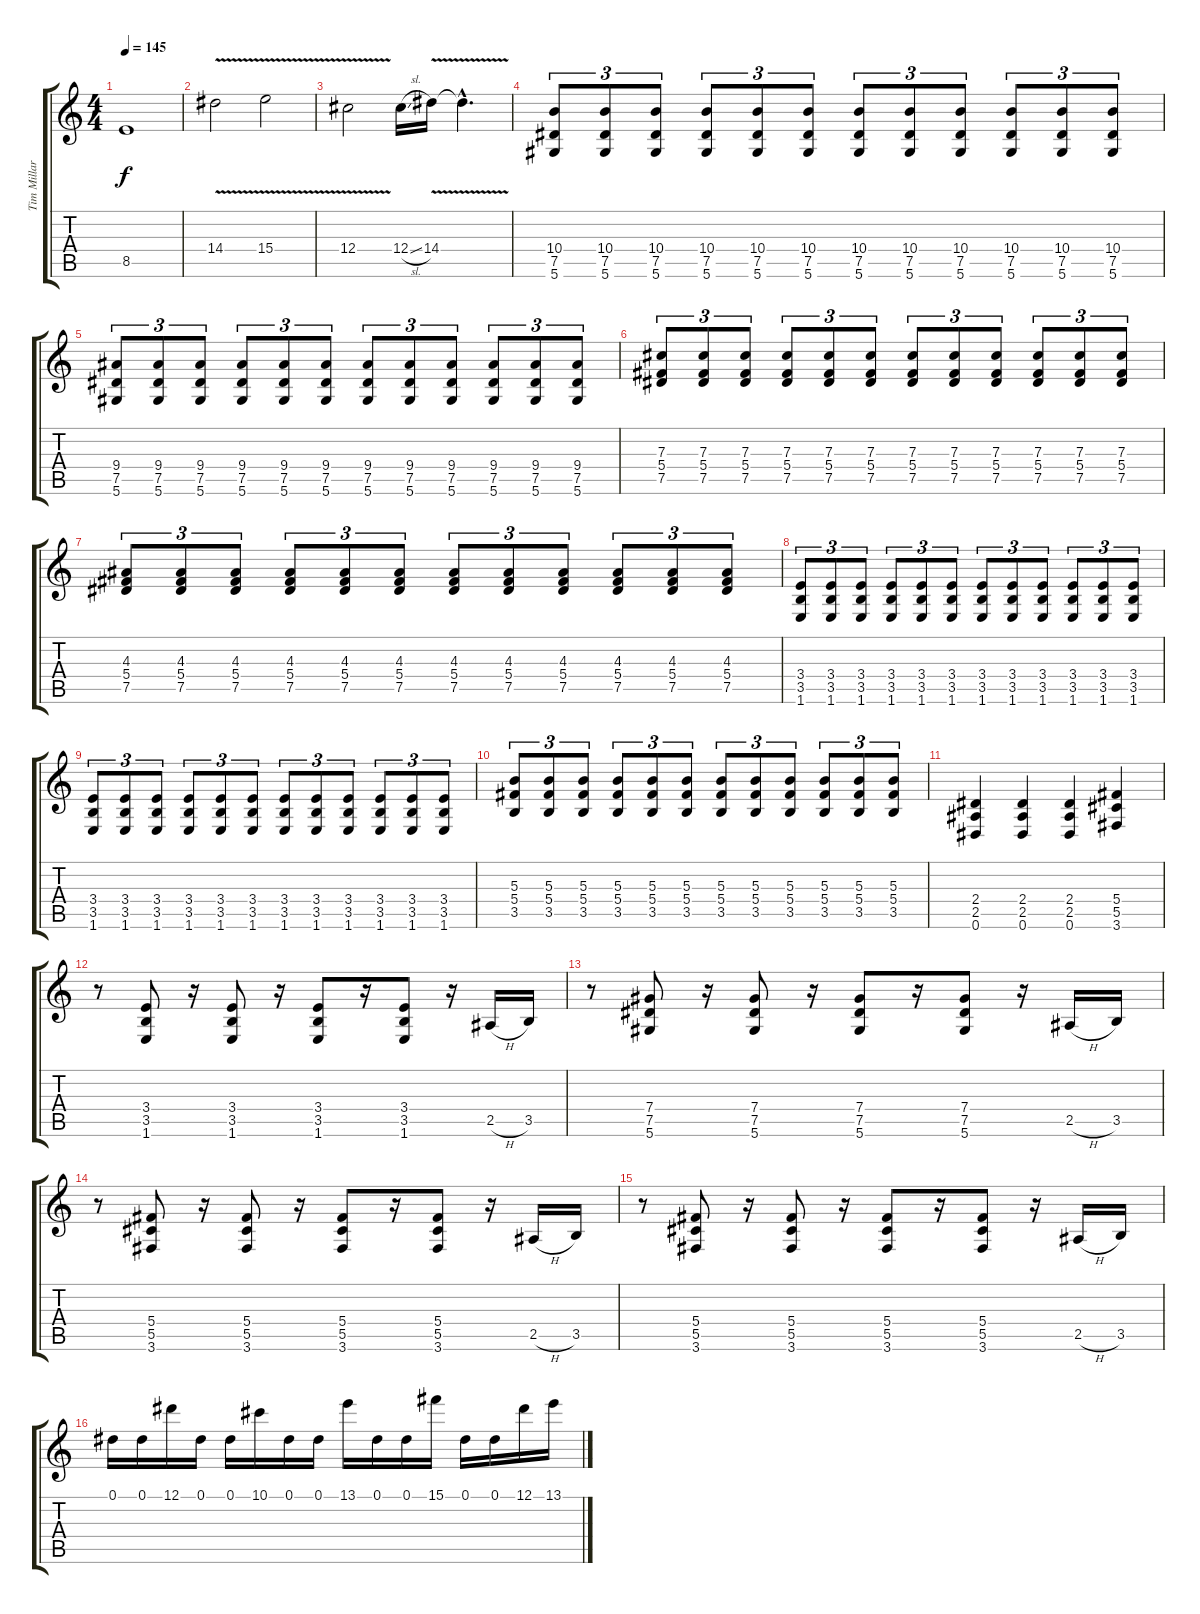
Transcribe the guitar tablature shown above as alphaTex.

\track ("Tim Millar" "Tim Millar") {instrument distortionguitar}
\staff {score tabs}
\tuning (Eb4 Bb3 Gb3 Db3 Ab2 Eb2) {hide}
\ts (4 4)
\tempo 145
\clef g2
\ks c
8.5{t}.1{dy f} |
14.4{v}.2 15.4{v}.2 |
12.4{v}.2 12.4{sl}.16 14.4{v}.16 14.4{hac t}.4{d} |
(10.4 7.5 5.6).8{tu (3 2)} (10.4 7.5 5.6).8{tu (3 2)} (10.4 7.5 5.6).8{tu (3 2)} (10.4 7.5 5.6).8{tu (3 2)} (10.4 7.5 5.6).8{tu (3 2)} (10.4 7.5 5.6).8{tu (3 2)} (10.4 7.5 5.6).8{tu (3 2)} (10.4 7.5 5.6).8{tu (3 2)} (10.4 7.5 5.6).8{tu (3 2)} (10.4 7.5 5.6).8{tu (3 2)} (10.4 7.5 5.6).8{tu (3 2)} (10.4 7.5 5.6).8{tu (3 2)} |
(9.4 7.5 5.6).8{tu (3 2)} (9.4 7.5 5.6).8{tu (3 2)} (9.4 7.5 5.6).8{tu (3 2)} (9.4 7.5 5.6).8{tu (3 2)} (9.4 7.5 5.6).8{tu (3 2)} (9.4 7.5 5.6).8{tu (3 2)} (9.4 7.5 5.6).8{tu (3 2)} (9.4 7.5 5.6).8{tu (3 2)} (9.4 7.5 5.6).8{tu (3 2)} (9.4 7.5 5.6).8{tu (3 2)} (9.4 7.5 5.6).8{tu (3 2)} (9.4 7.5 5.6).8{tu (3 2)} |
(7.3 5.4 7.5).8{tu (3 2)} (7.3 5.4 7.5).8{tu (3 2)} (7.3 5.4 7.5).8{tu (3 2)} (7.3 5.4 7.5).8{tu (3 2)} (7.3 5.4 7.5).8{tu (3 2)} (7.3 5.4 7.5).8{tu (3 2)} (7.3 5.4 7.5).8{tu (3 2)} (7.3 5.4 7.5).8{tu (3 2)} (7.3 5.4 7.5).8{tu (3 2)} (7.3 5.4 7.5).8{tu (3 2)} (7.3 5.4 7.5).8{tu (3 2)} (7.3 5.4 7.5).8{tu (3 2)} |
(4.3 5.4 7.5).8{tu (3 2)} (4.3 5.4 7.5).8{tu (3 2)} (4.3 5.4 7.5).8{tu (3 2)} (4.3 5.4 7.5).8{tu (3 2)} (4.3 5.4 7.5).8{tu (3 2)} (4.3 5.4 7.5).8{tu (3 2)} (4.3 5.4 7.5).8{tu (3 2)} (4.3 5.4 7.5).8{tu (3 2)} (4.3 5.4 7.5).8{tu (3 2)} (4.3 5.4 7.5).8{tu (3 2)} (4.3 5.4 7.5).8{tu (3 2)} (4.3 5.4 7.5).8{tu (3 2)} |
(3.4 3.5 1.6).8{tu (3 2)} (3.4 3.5 1.6).8{tu (3 2)} (3.4 3.5 1.6).8{tu (3 2)} (3.4 3.5 1.6).8{tu (3 2)} (3.4 3.5 1.6).8{tu (3 2)} (3.4 3.5 1.6).8{tu (3 2)} (3.4 3.5 1.6).8{tu (3 2)} (3.4 3.5 1.6).8{tu (3 2)} (3.4 3.5 1.6).8{tu (3 2)} (3.4 3.5 1.6).8{tu (3 2)} (3.4 3.5 1.6).8{tu (3 2)} (3.4 3.5 1.6).8{tu (3 2)} |
(3.4 3.5 1.6).8{tu (3 2)} (3.4 3.5 1.6).8{tu (3 2)} (3.4 3.5 1.6).8{tu (3 2)} (3.4 3.5 1.6).8{tu (3 2)} (3.4 3.5 1.6).8{tu (3 2)} (3.4 3.5 1.6).8{tu (3 2)} (3.4 3.5 1.6).8{tu (3 2)} (3.4 3.5 1.6).8{tu (3 2)} (3.4 3.5 1.6).8{tu (3 2)} (3.4 3.5 1.6).8{tu (3 2)} (3.4 3.5 1.6).8{tu (3 2)} (3.4 3.5 1.6).8{tu (3 2)} |
(5.3 5.4 3.5).8{tu (3 2)} (5.3 5.4 3.5).8{tu (3 2)} (5.3 5.4 3.5).8{tu (3 2)} (5.3 5.4 3.5).8{tu (3 2)} (5.3 5.4 3.5).8{tu (3 2)} (5.3 5.4 3.5).8{tu (3 2)} (5.3 5.4 3.5).8{tu (3 2)} (5.3 5.4 3.5).8{tu (3 2)} (5.3 5.4 3.5).8{tu (3 2)} (5.3 5.4 3.5).8{tu (3 2)} (5.3 5.4 3.5).8{tu (3 2)} (5.3 5.4 3.5).8{tu (3 2)} |
(2.4 2.5 0.6).4 (2.4 2.5 0.6).4 (2.4 2.5 0.6).4 (5.4 5.5 3.6).4 |
r.8 (3.4 3.5 1.6).8 r.16 (3.4 3.5 1.6).8 r.16 (3.4 3.5 1.6).8 r.16 (3.4 3.5 1.6).8 r.16 2.5{h}.16 3.5.16 |
r.8 (7.4 7.5 5.6).8 r.16 (7.4 7.5 5.6).8 r.16 (7.4 7.5 5.6).8 r.16 (7.4 7.5 5.6).8 r.16 2.5{h}.16 3.5.16 |
r.8 (5.4 5.5 3.6).8 r.16 (5.4 5.5 3.6).8 r.16 (5.4 5.5 3.6).8 r.16 (5.4 5.5 3.6).8 r.16 2.5{h}.16 3.5.16 |
r.8 (5.4 5.5 3.6).8 r.16 (5.4 5.5 3.6).8 r.16 (5.4 5.5 3.6).8 r.16 (5.4 5.5 3.6).8 r.16 2.5{h}.16 3.5.16 |
0.1.16 0.1.16 12.1.16 0.1.16 0.1.16 10.1.16 0.1.16 0.1.16 13.1.16 0.1.16 0.1.16 15.1.16 0.1.16 0.1.16 12.1.16 13.1.16
